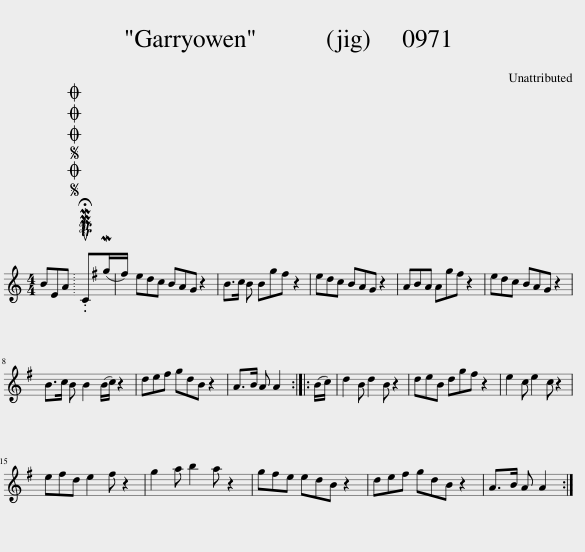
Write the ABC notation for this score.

X:1
L:1/8
M:4/4
I:linebreak $
K:C
V:1 treble
V:1
 BEA |SOSOOO .!fermata!PMTuC(Mg/^f/) | edc BAG z2 | B>c B Bg^f z2 | edc BAG z2 | %5
 ABA Ag^f z2 | edc BAG z2 |$ B>c B B2 (B/c/) z2 | de^f gdB z2 | A>B A A2 :: %10
 (B/c/) | d2 B d2 B z2 | deB dg^f z2 | e2 c e2 c z2 |$ e^fd e2 f z2 | %15
 g2 a b2 a z2 | g^fe edB z2 | de^f gdB z2 | A>B A A2 :| %19
